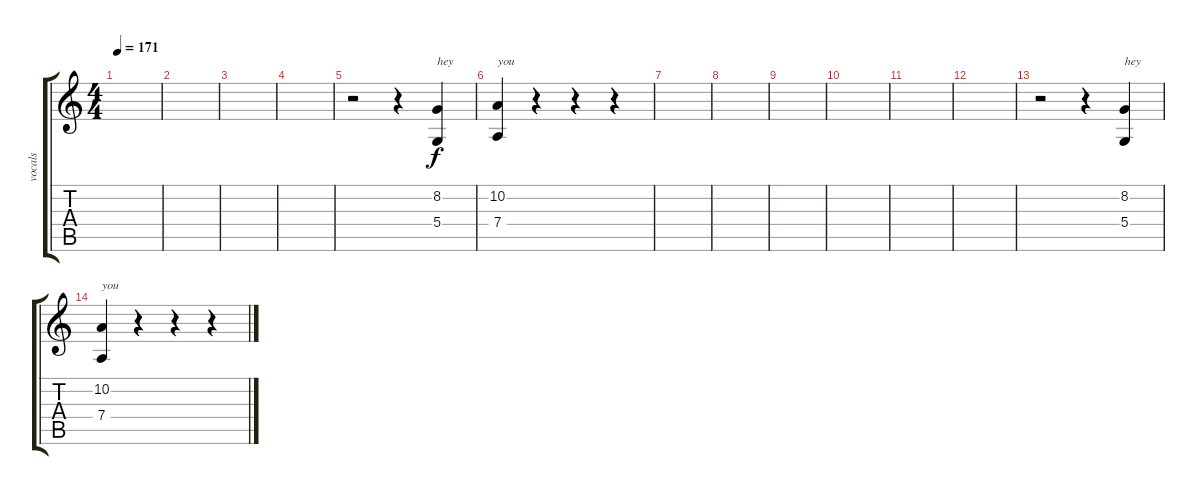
\track ("vocals " "vocals ") {instrument altosax}
\staff {score tabs}
\tuning (E4 B3 G3 D3 A2 E2) {hide}
\ts (4 4)
\tempo 171
\clef g2
\ks c
|
|
|
|
r.2 r.4 (8.2 5.4).4{txt "hey"} |
(10.2 7.4).4{txt "you"} r.4 r.4 r.4 |
|
|
|
|
|
|
r.2 r.4 (8.2 5.4).4{txt "hey"} |
(10.2 7.4).4{txt "you"} r.4 r.4 r.4
